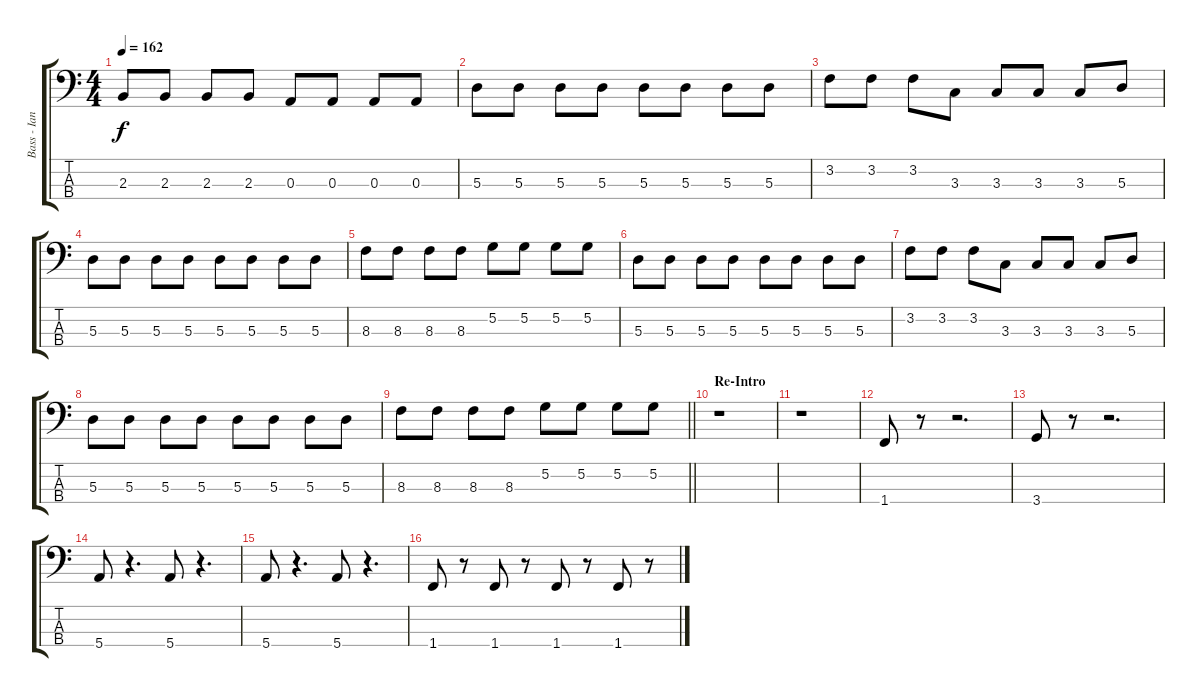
\track ("Bass - Ian Hill" "Bass - Ian") {instrument electricbasspick}
\staff {score tabs}
\tuning (G2 D2 A1 E1) {hide}
\ts (4 4)
\tempo 162
\clef f4
\ks c
2.3.8{dy f} 2.3.8 2.3.8 2.3.8 0.3.8 0.3.8 0.3.8 0.3.8 |
5.3.8 5.3.8 5.3.8 5.3.8 5.3.8 5.3.8 5.3.8 5.3.8 |
3.2.8 3.2.8 3.2.8 3.3.8 3.3.8 3.3.8 3.3.8 5.3.8 |
5.3.8 5.3.8 5.3.8 5.3.8 5.3.8 5.3.8 5.3.8 5.3.8 |
8.3.8 8.3.8 8.3.8 8.3.8 5.2.8 5.2.8 5.2.8 5.2.8 |
5.3.8 5.3.8 5.3.8 5.3.8 5.3.8 5.3.8 5.3.8 5.3.8 |
3.2.8 3.2.8 3.2.8 3.3.8 3.3.8 3.3.8 3.3.8 5.3.8 |
5.3.8 5.3.8 5.3.8 5.3.8 5.3.8 5.3.8 5.3.8 5.3.8 |
\barLineRight lightlight
8.3.8 8.3.8 8.3.8 8.3.8 5.2.8 5.2.8 5.2.8 5.2.8 |
\section ("" "Re-Intro")
r.1 |
r.1 |
1.4.8 r.8 r.2{d} |
3.4.8 r.8 r.2{d} |
5.4.8 r.4{d} 5.4.8 r.4{d} |
5.4.8 r.4{d} 5.4.8 r.4{d} |
1.4.8 r.8 1.4.8 r.8 1.4.8 r.8 1.4.8 r.8
